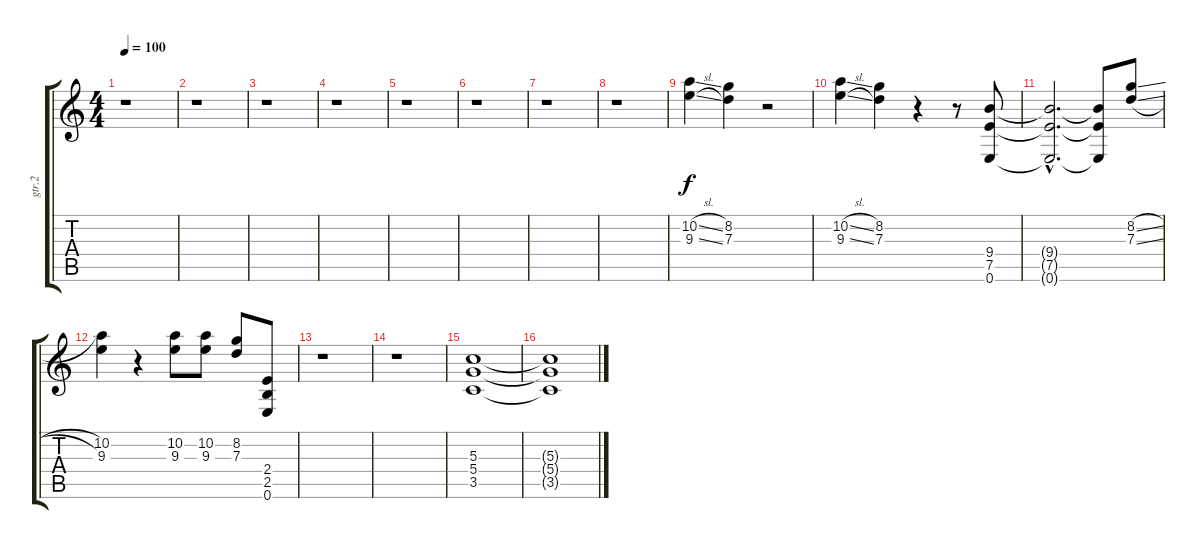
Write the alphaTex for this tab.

\track ("gtr.2" "gtr.2") {instrument overdrivenguitar}
\staff {score tabs}
\tuning (E4 B3 G3 D3 A2 E2) {hide}
\ts (4 4)
\tempo 100
\clef g2
\ks c
r.1{dy f} |
r.1 |
r.1 |
r.1 |
r.1 |
r.1 |
r.1 |
r.1 |
(10.2{sl} 9.3{sl}).4 (8.2 7.3).4 r.2 |
(10.2{sl} 9.3{sl}).4 (8.2 7.3).4 r.4 r.8 (9.4 7.5 0.6).8 |
(9.4{hac t} 7.5{hac t} 0.6{hac t}).2{d} (9.4{t} 7.5{t} 0.6{t}).8 (8.2{sl} 7.3{sl}).8 |
(10.2 9.3).4 r.4 (10.2 9.3).8 (10.2 9.3).8 (8.2 7.3).8 (2.4 2.5 0.6).8 |
r.1 |
r.1 |
(5.3 5.4 3.5).1 |
(5.3{t} 5.4{t} 3.5{t}).1
